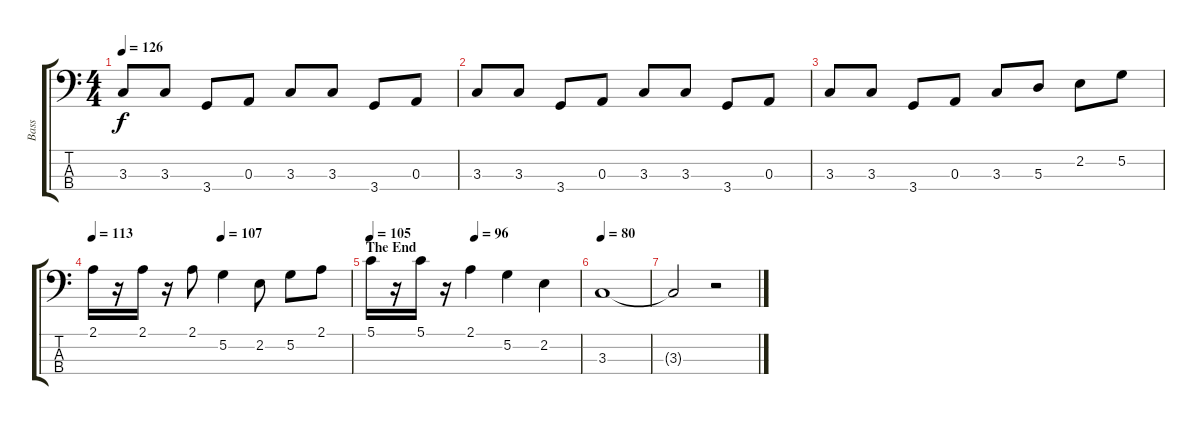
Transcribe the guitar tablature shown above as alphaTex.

\track ("Bass" "Bass") {instrument electricbassfinger}
\staff {score tabs}
\tuning (G2 D2 A1 E1) {hide}
\ts (4 4)
\tempo 126
\clef f4
\ks c
3.3.8{dy f} 3.3.8 3.4.8 0.3.8 3.3.8 3.3.8 3.4.8 0.3.8 |
3.3.8 3.3.8 3.4.8 0.3.8 3.3.8 3.3.8 3.4.8 0.3.8 |
3.3.8 3.3.8 3.4.8 0.3.8 3.3.8 5.3.8 2.2.8 5.2.8 |
\tempo 113
\tempo (107 0.5)
2.1.16 r.16 2.1.16 r.16 2.1.8 5.2.4 2.2.8 5.2.8 2.1.8 |
\section ("" "The End")
\tempo 105
\tempo (96 0.5)
5.1.16 r.16 5.1.16 r.16 2.1.4 5.2.4 2.2.4 |
\tempo 80
3.3.1 |
3.3{t}.2 r.2
